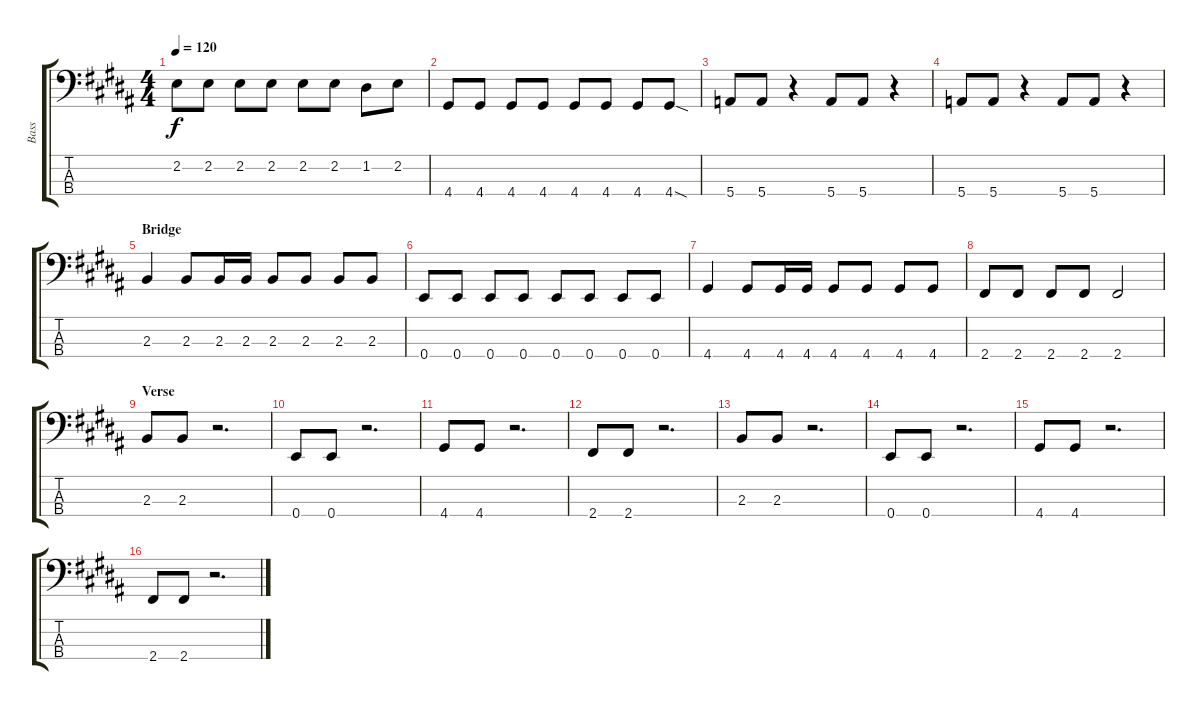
\track ("Bass" "Bass") {instrument electricbassfinger}
\staff {score tabs}
\tuning (G2 D2 A1 E1) {hide}
\ts (4 4)
\tempo 120
\clef f4
\ks b
2.2.8{dy f} 2.2.8 2.2.8 2.2.8 2.2.8 2.2.8 1.2.8 2.2.8 |
4.4.8 4.4.8 4.4.8 4.4.8 4.4.8 4.4.8 4.4.8 4.4{sod}.8 |
5.4.8 5.4.8 r.4 5.4.8 5.4.8 r.4 |
5.4.8 5.4.8 r.4 5.4.8 5.4.8 r.4 |
\section ("" "Bridge")
2.3.4 2.3.8 2.3.16 2.3.16 2.3.8 2.3.8 2.3.8 2.3.8 |
0.4.8 0.4.8 0.4.8 0.4.8 0.4.8 0.4.8 0.4.8 0.4.8 |
4.4.4 4.4.8 4.4.16 4.4.16 4.4.8 4.4.8 4.4.8 4.4.8 |
2.4.8 2.4.8 2.4.8 2.4.8 2.4.2 |
\section ("" "Verse")
2.3.8 2.3.8 r.2{d} |
0.4.8 0.4.8 r.2{d} |
4.4.8 4.4.8 r.2{d} |
2.4.8 2.4.8 r.2{d} |
2.3.8 2.3.8 r.2{d} |
0.4.8 0.4.8 r.2{d} |
4.4.8 4.4.8 r.2{d} |
2.4.8 2.4.8 r.2{d}
